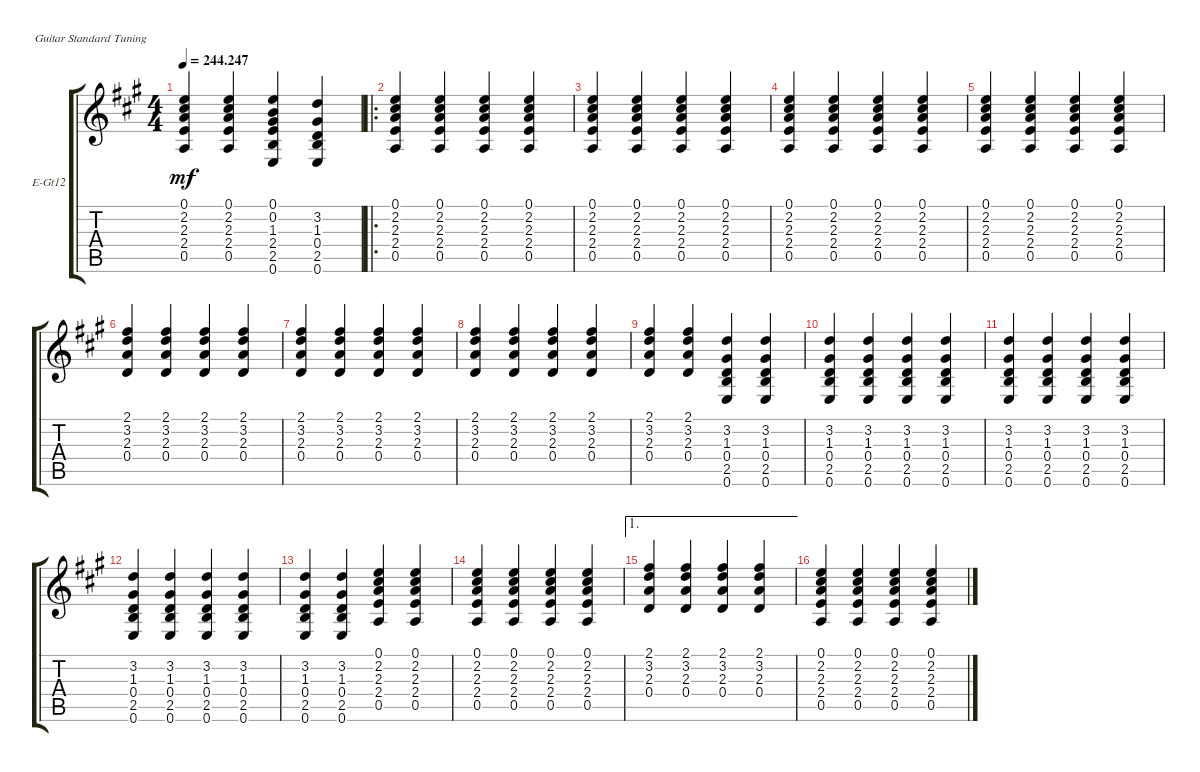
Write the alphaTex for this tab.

\defaultSystemsLayout 4
\bracketExtendMode groupsimilarinstruments
\firstSystemTrackNameOrientation horizontal
\otherSystemsTrackNameOrientation horizontal
\track ("12 St. Electric Guitar" "E-Gt12") {instrument electricguitarclean}
\staff {score tabs}
\tuning (E4 B3 G3 D3 A2 E2)
\ts (4 4)
\tempo
244.247
\accidentals auto
\clef g2
\ottava regular
\simile none
\scale
0.312821
\ks a
(0.5 2.4 2.3 2.2 0.1).4{dy mf} (0.5 2.4 2.3 2.2 0.1).4 (0.6 2.5 2.4 1.3 0.2 0.1).4 (0.6 2.5 0.4 1.3 3.2).4 |
\ro
\scale
0.374359 (0.5 2.4 2.3 2.2 0.1).4 (0.5 2.4 2.3 2.2 0.1).4 (0.5 2.4 2.3 2.2 0.1).4 (0.5 2.4 2.3 2.2 0.1).4 |
\scale
0.333333 (0.5 2.4 2.3 2.2 0.1).4 (0.5 2.4 2.3 2.2 0.1).4 (0.5 2.4 2.3 2.2 0.1).4 (0.5 2.4 2.3 2.2 0.1).4 |
\scale
0.333333 (0.5 2.4 2.3 2.2 0.1).4 (0.5 2.4 2.3 2.2 0.1).4 (0.5 2.4 2.3 2.2 0.1).4 (0.5 2.4 2.3 2.2 0.1).4 |
\scale
0.333333 (0.5 2.4 2.3 2.2 0.1).4 (0.5 2.4 2.3 2.2 0.1).4 (0.5 2.4 2.3 2.2 0.1).4 (0.5 2.4 2.3 2.2 0.1).4 |
\scale
0.333333 (0.4 2.3 3.2 2.1).4 (0.4 2.3 3.2 2.1).4 (0.4 2.3 3.2 2.1).4 (0.4 2.3 3.2 2.1).4 |
\scale
0.333333 (0.4 2.3 3.2 2.1).4 (0.4 2.3 3.2 2.1).4 (0.4 2.3 3.2 2.1).4 (0.4 2.3 3.2 2.1).4 |
\scale
0.333333 (0.4 2.3 3.2 2.1).4 (0.4 2.3 3.2 2.1).4 (0.4 2.3 3.2 2.1).4 (0.4 2.3 3.2 2.1).4 |
\scale
0.333333 (0.4 2.3 3.2 2.1).4 (0.4 2.3 3.2 2.1).4 (0.6 2.5 0.4 1.3 3.2).4 (0.6 2.5 0.4 1.3 3.2).4 |
\scale
0.333333 (0.6 2.5 0.4 1.3 3.2).4 (0.6 2.5 0.4 1.3 3.2).4 (0.6 2.5 0.4 1.3 3.2).4 (0.6 2.5 0.4 1.3 3.2).4 |
\scale
0.333333 (0.6 2.5 0.4 1.3 3.2).4 (0.6 2.5 0.4 1.3 3.2).4 (0.6 2.5 0.4 1.3 3.2).4 (0.6 2.5 0.4 1.3 3.2).4 |
\scale
0.333333 (0.6 2.5 0.4 1.3 3.2).4 (0.6 2.5 0.4 1.3 3.2).4 (0.6 2.5 0.4 1.3 3.2).4 (0.6 2.5 0.4 1.3 3.2).4 |
\scale
0.333333 (0.6 2.5 0.4 1.3 3.2).4 (0.6 2.5 0.4 1.3 3.2).4 (0.5 2.4 2.3 2.2 0.1).4 (0.5 2.4 2.3 2.2 0.1).4 |
\scale
0.333333 (0.5 2.4 2.3 2.2 0.1).4 (0.5 2.4 2.3 2.2 0.1).4 (0.5 2.4 2.3 2.2 0.1).4 (0.5 2.4 2.3 2.2 0.1).4 |
\ae 1
\scale
0.322751 (0.4 2.3 3.2 2.1).4 (0.4 2.3 3.2 2.1).4 (0.4 2.3 3.2 2.1).4 (0.4 2.3 3.2 2.1).4 |
\scale
0.322751 (0.5 2.4 2.3 2.2 0.1).4 (0.5 2.4 2.3 2.2 0.1).4 (0.5 2.4 2.3 2.2 0.1).4 (0.5 2.4 2.3 2.2 0.1).4
